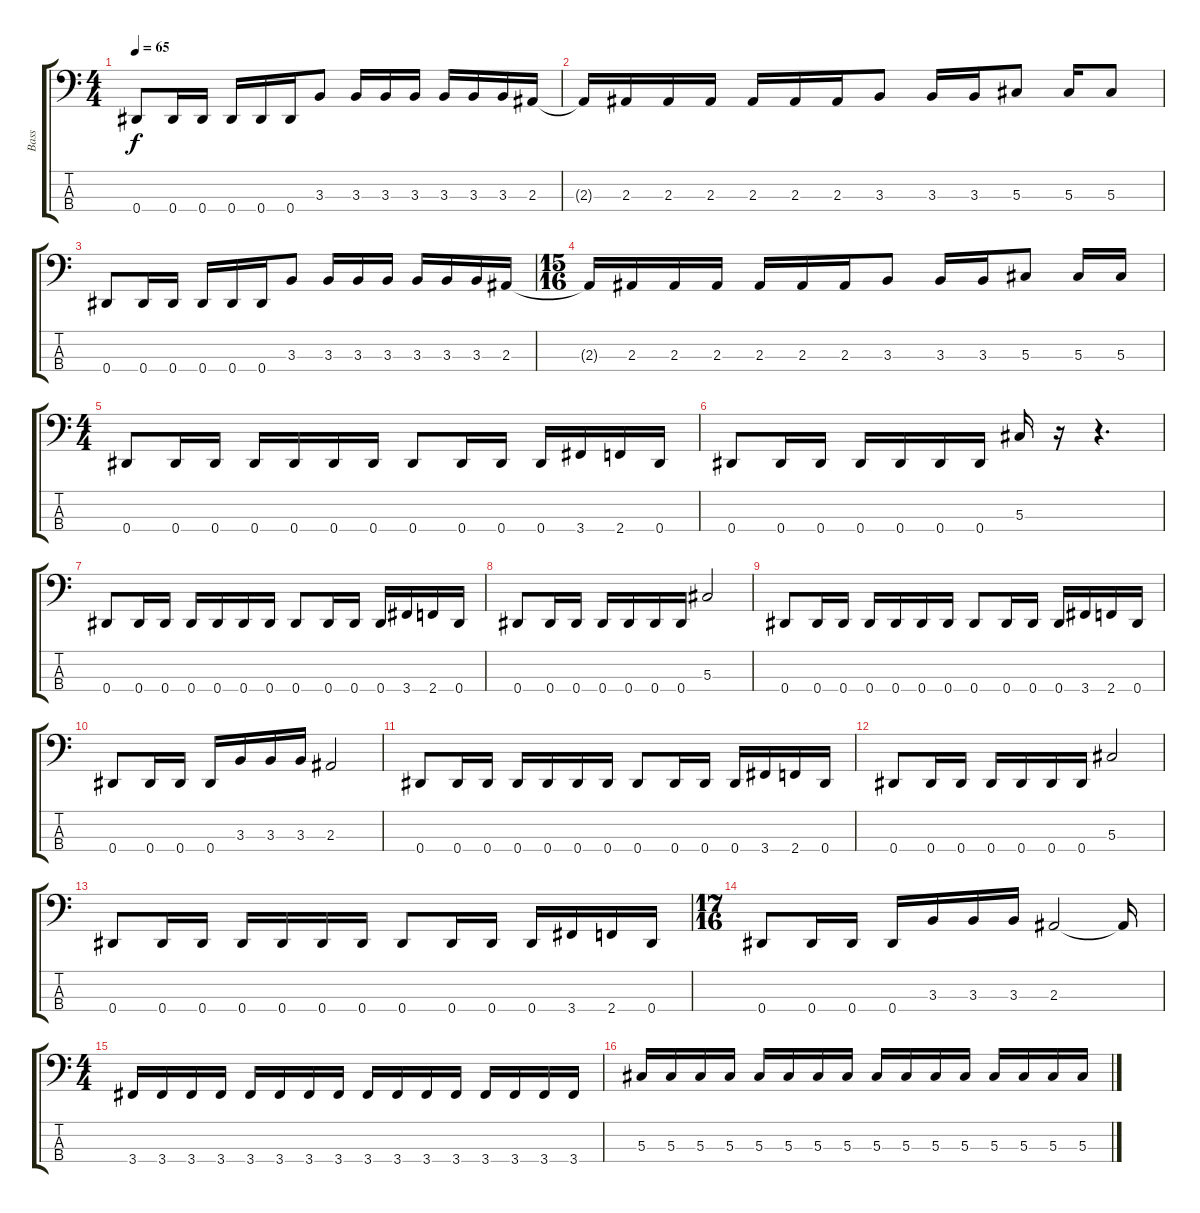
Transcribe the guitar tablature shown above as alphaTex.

\track ("Bass" "Bass") {instrument electricbassfinger}
\staff {score tabs}
\tuning (Gb2 Db2 Ab1 Eb1) {hide}
\ts (4 4)
\tempo 65
\clef f4
\ks c
0.4.8{dy f instrument electricbassfinger} 0.4.16 0.4.16 0.4.16 0.4.16 0.4.16 3.3.8 3.3.16 3.3.16 3.3.16 3.3.16 3.3.16 3.3.16 2.3.16 |
2.3{t}.16 2.3.16 2.3.16 2.3.16 2.3.16 2.3.16 2.3.16 3.3.8 3.3.16 3.3.16 5.3.8 5.3.16 5.3.8 |
0.4.8 0.4.16 0.4.16 0.4.16 0.4.16 0.4.16 3.3.8 3.3.16 3.3.16 3.3.16 3.3.16 3.3.16 3.3.16 2.3.16 |
\ts (15 16)
2.3{t}.16 2.3.16 2.3.16 2.3.16 2.3.16 2.3.16 2.3.16 3.3.8 3.3.16 3.3.16 5.3.8 5.3.16 5.3.16 |
\ts (4 4)
0.4.8 0.4.16 0.4.16 0.4.16 0.4.16 0.4.16 0.4.16 0.4.8 0.4.16 0.4.16 0.4.16 3.4.16 2.4.16 0.4.16 |
0.4.8 0.4.16 0.4.16 0.4.16 0.4.16 0.4.16 0.4.16 5.3.16 r.16 r.4{d} |
0.4.8 0.4.16 0.4.16 0.4.16 0.4.16 0.4.16 0.4.16 0.4.8 0.4.16 0.4.16 0.4.16 3.4.16 2.4.16 0.4.16 |
0.4.8 0.4.16 0.4.16 0.4.16 0.4.16 0.4.16 0.4.16 5.3.2 |
0.4.8 0.4.16 0.4.16 0.4.16 0.4.16 0.4.16 0.4.16 0.4.8 0.4.16 0.4.16 0.4.16 3.4.16 2.4.16 0.4.16 |
0.4.8 0.4.16 0.4.16 0.4.16 3.3.16 3.3.16 3.3.16 2.3.2 |
0.4.8 0.4.16 0.4.16 0.4.16 0.4.16 0.4.16 0.4.16 0.4.8 0.4.16 0.4.16 0.4.16 3.4.16 2.4.16 0.4.16 |
0.4.8 0.4.16 0.4.16 0.4.16 0.4.16 0.4.16 0.4.16 5.3.2 |
0.4.8 0.4.16 0.4.16 0.4.16 0.4.16 0.4.16 0.4.16 0.4.8 0.4.16 0.4.16 0.4.16 3.4.16 2.4.16 0.4.16 |
\ts (17 16)
0.4.8 0.4.16 0.4.16 0.4.16 3.3.16 3.3.16 3.3.16 2.3.2 2.3{t}.16 |
\ts (4 4)
3.4.16 3.4.16 3.4.16 3.4.16 3.4.16 3.4.16 3.4.16 3.4.16 3.4.16 3.4.16 3.4.16 3.4.16 3.4.16 3.4.16 3.4.16 3.4.16 |
5.3.16 5.3.16 5.3.16 5.3.16 5.3.16 5.3.16 5.3.16 5.3.16 5.3.16 5.3.16 5.3.16 5.3.16 5.3.16 5.3.16 5.3.16 5.3.16
